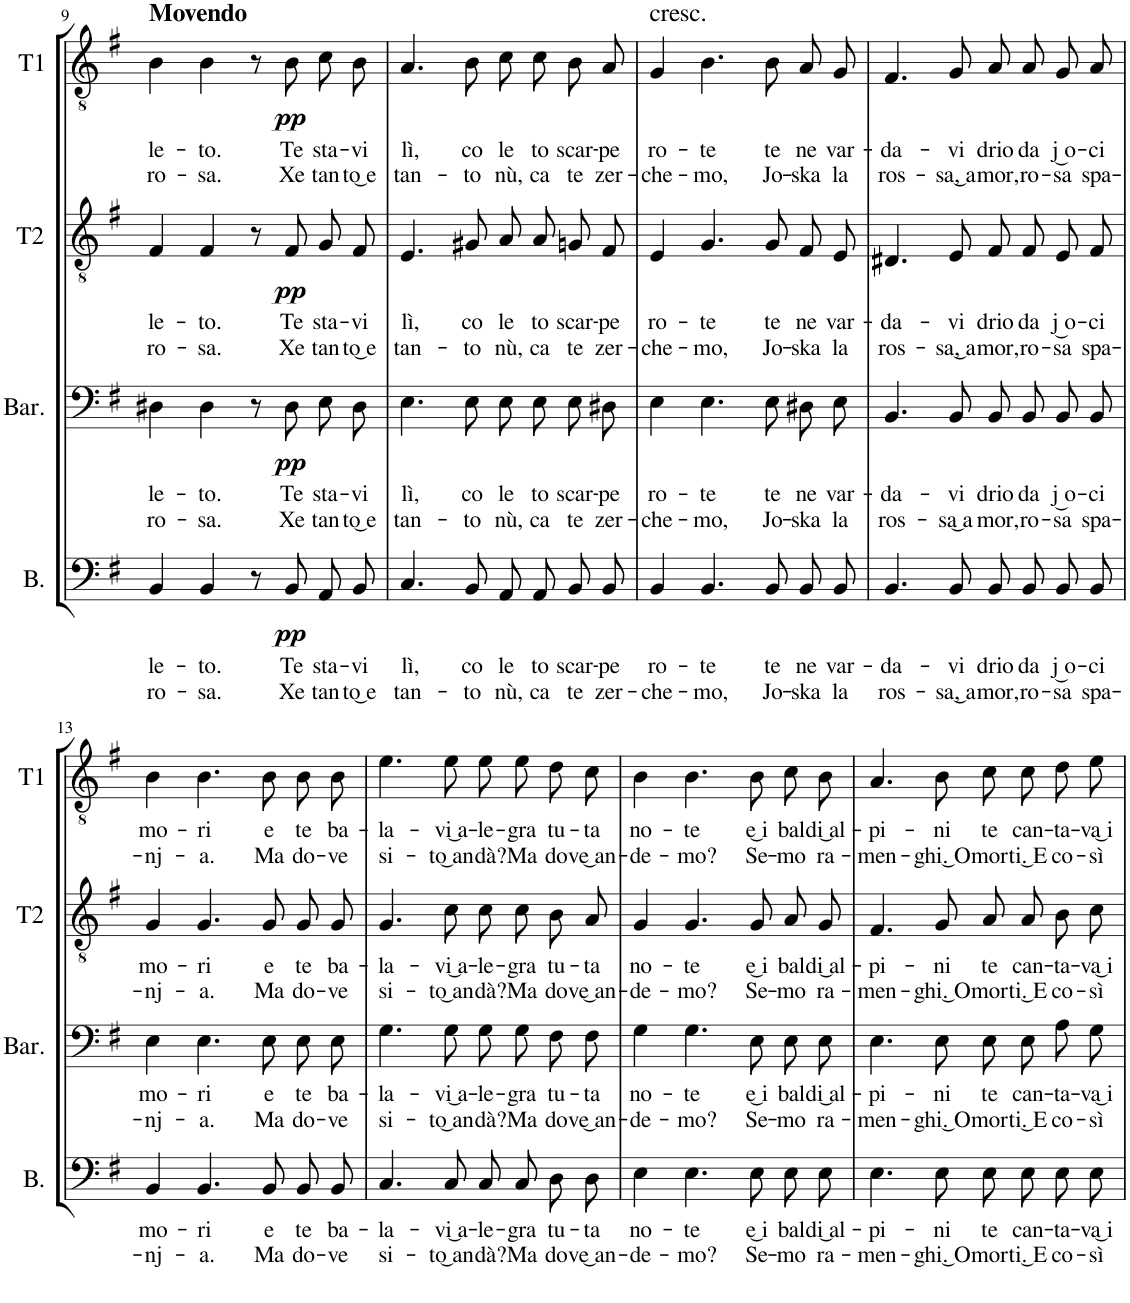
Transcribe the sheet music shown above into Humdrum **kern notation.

**kern	**text	**text	**dynam	**kern	**text	**text	**dynam	**kern	**text	**text	**dynam	**kern	**text	**text	**dynam
*part4	*part4	*part4	*part4	*part3	*part3	*part3	*part3	*part2	*part2	*part2	*part2	*part1	*part1	*part1	*part1
*staff4	*staff4	*staff4	*staff4	*staff3	*staff3	*staff3	*staff3	*staff2	*staff2	*staff2	*staff2	*staff1	*staff1	*staff1	*staff1
*I"Bass	*	*	*	*I"Baritone	*	*	*	*I"Tenor2	*	*	*	*I"Tenor1	*	*	*
*I'B.	*	*	*	*I'Bar.	*	*	*	*I'T2	*	*	*	*I'T1	*	*	*
!!LO:PB:g=z
*clefF4	*	*	*	*clefF4	*	*	*	*clefGv2	*	*	*	*clefGv2	*	*	*
*k[f#]	*	*	*	*k[f#]	*	*	*	*k[f#]	*	*	*	*k[f#]	*	*	*
*M4/4	*	*	*	*M4/4	*	*	*	*M4/4	*	*	*	*M4/4	*	*	*
*met(c)	*	*	*	*met(c)	*	*	*	*met(c)	*	*	*	*met(c)	*	*	*
=9	=9	=9	=9	=9	=9	=9	=9	=9	=9	=9	=9	=9	=9	=9	=9
!	!	!	!	!	!	!	!	!	!	!	!	!LO:TX:a:B:t=Movendo	!	!	!
!	!LO:LY:b	!LO:LY:b	!	!	!LO:LY:b	!LO:LY:b	!	!	!LO:LY:b	!LO:LY:b	!	!	!LO:LY:b	!LO:LY:b	!
4BB/	le-	ro-	.	4D#X\	le-	ro-	.	4F#/	le-	ro-	.	4B\	le-	ro-	.
!	!LO:LY:b	!LO:LY:b	!	!	!LO:LY:b	!LO:LY:b	!	!	!LO:LY:b	!LO:LY:b	!	!	!LO:LY:b	!LO:LY:b	!
4BB/	-to.	-sa.	.	4D#\	-to.	-sa.	.	4F#/	-to.	-sa.	.	4B\	-to.	-sa.	.
8r	.	.	.	8r	.	.	.	8r	.	.	.	8r	.	.	.
!	!LO:LY:b	!LO:LY:b	!LO:DY:b	!	!LO:LY:b	!LO:LY:b	!LO:DY:b	!	!LO:LY:b	!LO:LY:b	!LO:DY:b	!	!LO:LY:b	!LO:LY:b	!LO:DY:b
8BB/	Te	Xe	pp	8D#\	Te	Xe	pp	8F#/	Te	Xe	pp	8B\	Te	Xe	pp
!	!LO:LY:b	!LO:LY:b	!	!	!LO:LY:b	!LO:LY:b	!	!	!LO:LY:b	!LO:LY:b	!	!	!LO:LY:b	!LO:LY:b	!
8AA/L	sta-	tan-	.	8E\L	sta-	tan-	.	8G/L	sta-	tan-	.	8c\L	sta-	tan-	.
!	!LO:LY:b	!LO:LY:b	!	!	!LO:LY:b	!LO:LY:b	!	!	!LO:LY:b	!LO:LY:b	!	!	!LO:LY:b	!LO:LY:b	!
8BB/J	-vi	-to͜ e	.	8D#\J	-vi	-to͜ e	.	8F#/J	-vi	-to͜ e	.	8B\J	-vi	-to͜ e	.
=10	=10	=10	=10	=10	=10	=10	=10	=10	=10	=10	=10	=10	=10	=10	=10
!	!LO:LY:b	!LO:LY:b	!	!	!LO:LY:b	!LO:LY:b	!	!	!LO:LY:b	!LO:LY:b	!	!	!LO:LY:b	!LO:LY:b	!
4.C/	lì,	tan-	.	4.E\	lì,	tan-	.	4.E/	lì,	tan-	.	4.A/	lì,	tan-	.
!	!LO:LY:b	!LO:LY:b	!	!	!LO:LY:b	!LO:LY:b	!	!	!LO:LY:b	!LO:LY:b	!	!	!LO:LY:b	!LO:LY:b	!
8BB/	co	-to	.	8E\	co	-to	.	8G#X/	co	-to	.	8B\	co	-to	.
!	!LO:LY:b	!LO:LY:b	!	!	!LO:LY:b	!LO:LY:b	!	!	!LO:LY:b	!LO:LY:b	!	!	!LO:LY:b	!LO:LY:b	!
8AA/L	le	nù,	.	8E\L	le	nù,	.	8A/L	le	nù,	.	8c\L	le	nù,	.
!	!LO:LY:b	!LO:LY:b	!	!	!LO:LY:b	!LO:LY:b	!	!	!LO:LY:b	!LO:LY:b	!	!	!LO:LY:b	!LO:LY:b	!
8AA/J	to	ca	.	8E\J	to	ca	.	8A/J	to	ca	.	8c\J	to	ca	.
!	!LO:LY:b	!LO:LY:b	!	!	!LO:LY:b	!LO:LY:b	!	!	!LO:LY:b	!LO:LY:b	!	!	!LO:LY:b	!LO:LY:b	!
8BB/L	scar-	te	.	8E\L	scar-	te	.	8Gn/L	scar-	te	.	8B/L	scar-	te	.
!	!LO:LY:b	!LO:LY:b	!	!	!LO:LY:b	!LO:LY:b	!	!	!LO:LY:b	!LO:LY:b	!	!	!LO:LY:b	!LO:LY:b	!
8BB/J	-pe	zer-	.	8D#X\J	-pe	zer-	.	8F#/J	-pe	zer-	.	8A/J	-pe	zer-	.
=11	=11	=11	=11	=11	=11	=11	=11	=11	=11	=11	=11	=11	=11	=11	=11
!	!	!	!	!	!	!	!	!	!	!	!	!LO:TX:a:t=cresc.	!	!	!
!	!LO:LY:b	!LO:LY:b	!	!	!LO:LY:b	!LO:LY:b	!	!	!LO:LY:b	!LO:LY:b	!	!	!LO:LY:b	!LO:LY:b	!
4BB/	ro-	-che-	.	4E\	ro-	-che-	.	4E/	ro-	-che-	.	4G/	ro-	-che-	.
!	!LO:LY:b	!LO:LY:b	!	!	!LO:LY:b	!LO:LY:b	!	!	!LO:LY:b	!LO:LY:b	!	!	!LO:LY:b	!LO:LY:b	!
4.BB/	-te	-mo,	.	4.E\	-te	-mo,	.	4.G/	-te	-mo,	.	4.B\	-te	-mo,	.
!	!LO:LY:b	!LO:LY:b	!	!	!LO:LY:b	!LO:LY:b	!	!	!LO:LY:b	!LO:LY:b	!	!	!LO:LY:b	!LO:LY:b	!
8BB/	te	Jo-	.	8E\	te	Jo-	.	8G/	te	Jo-	.	8B\	te	Jo-	.
!	!LO:LY:b	!LO:LY:b	!	!	!LO:LY:b	!LO:LY:b	!	!	!LO:LY:b	!LO:LY:b	!	!	!LO:LY:b	!LO:LY:b	!
8BB/L	ne	-ska	.	8D#X\L	ne	-ska	.	8F#/L	ne	-ska	.	8A/L	ne	-ska	.
!	!LO:LY:b	!LO:LY:b	!	!	!LO:LY:b	!LO:LY:b	!	!	!LO:LY:b	!LO:LY:b	!	!	!LO:LY:b	!LO:LY:b	!
8BB/J	var-	la	.	8E\J	var-	la	.	8E/J	var-	la	.	8G/J	var-	la	.
=12	=12	=12	=12	=12	=12	=12	=12	=12	=12	=12	=12	=12	=12	=12	=12
!	!LO:LY:b	!LO:LY:b	!	!	!LO:LY:b	!LO:LY:b	!	!	!LO:LY:b	!LO:LY:b	!	!	!LO:LY:b	!LO:LY:b	!
4.BB/	-da-	ros-	.	4.BB/	-da-	ros-	.	4.D#X/	-da-	ros-	.	4.F#/	-da-	ros-	.
!	!LO:LY:b	!LO:LY:b	!	!	!LO:LY:b	!LO:LY:b	!	!	!LO:LY:b	!LO:LY:b	!	!	!LO:LY:b	!LO:LY:b	!
8BB/	-vi	-sa,͜ a-	.	8BB/	-vi	-sa͜ a-	.	8E/	-vi	-sa,͜ a-	.	8G/	-vi	-sa,͜ a-	.
!	!LO:LY:b	!LO:LY:b	!	!	!LO:LY:b	!LO:LY:b	!	!	!LO:LY:b	!LO:LY:b	!	!	!LO:LY:b	!LO:LY:b	!
8BB/L	drio	-mor,	.	8BB/L	drio	-mor,	.	8F#/L	drio	-mor,	.	8A/L	drio	-mor,	.
!	!LO:LY:b	!LO:LY:b	!	!	!LO:LY:b	!LO:LY:b	!	!	!LO:LY:b	!LO:LY:b	!	!	!LO:LY:b	!LO:LY:b	!
8BB/J	da	ro-	.	8BB/J	da	ro-	.	8F#/J	da	ro-	.	8A/J	da	ro-	.
!	!LO:LY:b	!LO:LY:b	!	!	!LO:LY:b	!LO:LY:b	!	!	!LO:LY:b	!LO:LY:b	!	!	!LO:LY:b	!LO:LY:b	!
8BB/L	j͜ o-	-sa	.	8BB/L	j͜ o-	-sa	.	8E/L	j͜ o-	-sa	.	8G/L	j͜ o-	-sa	.
!	!LO:LY:b	!LO:LY:b	!	!	!LO:LY:b	!LO:LY:b	!	!	!LO:LY:b	!LO:LY:b	!	!	!LO:LY:b	!LO:LY:b	!
8BB/J	-ci	spa-	.	8BB/J	-ci	spa-	.	8F#/J	-ci	spa-	.	8A/J	-ci	spa-	.
!!LO:LB:g=z
=13	=13	=13	=13	=13	=13	=13	=13	=13	=13	=13	=13	=13	=13	=13	=13
!	!LO:LY:b	!LO:LY:b	!	!	!LO:LY:b	!LO:LY:b	!	!	!LO:LY:b	!LO:LY:b	!	!	!LO:LY:b	!LO:LY:b	!
4BB/	mo-	-nj-	.	4E\	mo-	-nj-	.	4G/	mo-	-nj-	.	4B\	mo-	-nj-	.
!	!LO:LY:b	!LO:LY:b	!	!	!LO:LY:b	!LO:LY:b	!	!	!LO:LY:b	!LO:LY:b	!	!	!LO:LY:b	!LO:LY:b	!
4.BB/	-ri	-a.	.	4.E\	-ri	-a.	.	4.G/	-ri	-a.	.	4.B\	-ri	-a.	.
!	!LO:LY:b	!LO:LY:b	!	!	!LO:LY:b	!LO:LY:b	!	!	!LO:LY:b	!LO:LY:b	!	!	!LO:LY:b	!LO:LY:b	!
8BB/	e	Ma	.	8E\	e	Ma	.	8G/	e	Ma	.	8B\	e	Ma	.
!	!LO:LY:b	!LO:LY:b	!	!	!LO:LY:b	!LO:LY:b	!	!	!LO:LY:b	!LO:LY:b	!	!	!LO:LY:b	!LO:LY:b	!
8BB/L	te	do-	.	8E\L	te	do-	.	8G/L	te	do-	.	8B\L	te	do-	.
!	!LO:LY:b	!LO:LY:b	!	!	!LO:LY:b	!LO:LY:b	!	!	!LO:LY:b	!LO:LY:b	!	!	!LO:LY:b	!LO:LY:b	!
8BB/J	ba-	-ve	.	8E\J	ba-	-ve	.	8G/J	ba-	-ve	.	8B\J	ba-	-ve	.
=14	=14	=14	=14	=14	=14	=14	=14	=14	=14	=14	=14	=14	=14	=14	=14
!	!LO:LY:b	!LO:LY:b	!	!	!LO:LY:b	!LO:LY:b	!	!	!LO:LY:b	!LO:LY:b	!	!	!LO:LY:b	!LO:LY:b	!
4.C/	-la-	si-	.	4.G\	-la-	si-	.	4.G/	-la-	si-	.	4.e\	-la-	si-	.
!	!LO:LY:b	!LO:LY:b	!	!	!LO:LY:b	!LO:LY:b	!	!	!LO:LY:b	!LO:LY:b	!	!	!LO:LY:b	!LO:LY:b	!
8C/	-vi͜ a-	-to͜ an-	.	8G\	-vi͜ a-	-to͜ an-	.	8c\	-vi͜ a-	-to͜ an-	.	8e\	-vi͜ a-	-to͜ an-	.
!	!LO:LY:b	!LO:LY:b	!	!	!LO:LY:b	!LO:LY:b	!	!	!LO:LY:b	!LO:LY:b	!	!	!LO:LY:b	!LO:LY:b	!
8C/L	-le-	-dà?	.	8G\L	-le-	-dà?	.	8c\L	-le-	-dà?	.	8e\L	-le-	-dà?	.
!	!LO:LY:b	!LO:LY:b	!	!	!LO:LY:b	!LO:LY:b	!	!	!LO:LY:b	!LO:LY:b	!	!	!LO:LY:b	!LO:LY:b	!
8C/J	-gra	Ma	.	8G\J	-gra	Ma	.	8c\J	-gra	Ma	.	8e\J	-gra	Ma	.
!	!LO:LY:b	!LO:LY:b	!	!	!LO:LY:b	!LO:LY:b	!	!	!LO:LY:b	!LO:LY:b	!	!	!LO:LY:b	!LO:LY:b	!
8D\L	tu-	do-	.	8F#\L	tu-	do-	.	8B/L	tu-	do-	.	8d\L	tu-	do-	.
!	!LO:LY:b	!LO:LY:b	!	!	!LO:LY:b	!LO:LY:b	!	!	!LO:LY:b	!LO:LY:b	!	!	!LO:LY:b	!LO:LY:b	!
8D\J	-ta	-ve͜ an-	.	8F#\J	-ta	-ve͜ an-	.	8A/J	-ta	-ve͜ an-	.	8c\J	-ta	ve͜ an-	.
=15	=15	=15	=15	=15	=15	=15	=15	=15	=15	=15	=15	=15	=15	=15	=15
!	!LO:LY:b	!LO:LY:b	!	!	!LO:LY:b	!LO:LY:b	!	!	!LO:LY:b	!LO:LY:b	!	!	!LO:LY:b	!LO:LY:b	!
4E\	no-	-de-	.	4G\	no-	-de-	.	4G/	no-	-de-	.	4B\	no-	-de-	.
!	!LO:LY:b	!LO:LY:b	!	!	!LO:LY:b	!LO:LY:b	!	!	!LO:LY:b	!LO:LY:b	!	!	!LO:LY:b	!LO:LY:b	!
4.E\	-te	-mo?	.	4.G\	-te	-mo?	.	4.G/	-te	-mo?	.	4.B\	-te	-mo?	.
!	!LO:LY:b	!LO:LY:b	!	!	!LO:LY:b	!LO:LY:b	!	!	!LO:LY:b	!LO:LY:b	!	!	!LO:LY:b	!LO:LY:b	!
8E\	e͜ i	Se-	.	8E\	e͜ i	Se-	.	8G/	e͜ i	Se-	.	8B\	e͜ i	Se-	.
!	!LO:LY:b	!LO:LY:b	!	!	!LO:LY:b	!LO:LY:b	!	!	!LO:LY:b	!LO:LY:b	!	!	!LO:LY:b	!LO:LY:b	!
8E\L	bal-	-mo	.	8E\L	bal-	-mo	.	8A/L	bal-	-mo	.	8c\L	bal-	-mo	.
!	!LO:LY:b	!LO:LY:b	!	!	!LO:LY:b	!LO:LY:b	!	!	!LO:LY:b	!LO:LY:b	!	!	!LO:LY:b	!LO:LY:b	!
8E\J	-di͜ al-	ra-	.	8E\J	-di͜ al-	ra-	.	8G/J	-di͜ al-	ra-	.	8B\J	di͜ al-	ra-	.
=16	=16	=16	=16	=16	=16	=16	=16	=16	=16	=16	=16	=16	=16	=16	=16
!	!LO:LY:b	!LO:LY:b	!	!	!LO:LY:b	!LO:LY:b	!	!	!LO:LY:b	!LO:LY:b	!	!	!LO:LY:b	!LO:LY:b	!
4.E\	-pi-	-men-	.	4.E\	-pi-	-men-	.	4.F#/	-pi-	-men-	.	4.A/	-pi-	-men-	.
!	!LO:LY:b	!LO:LY:b	!	!	!LO:LY:b	!LO:LY:b	!	!	!LO:LY:b	!LO:LY:b	!	!	!LO:LY:b	!LO:LY:b	!
8E\	-ni	-ghi.͜ O	.	8E\	-ni	-ghi.͜ O	.	8G/	-ni	-ghi.͜ O	.	8B\	-ni	-ghi.͜ O	.
!	!LO:LY:b	!LO:LY:b	!	!	!LO:LY:b	!LO:LY:b	!	!	!LO:LY:b	!LO:LY:b	!	!	!LO:LY:b	!LO:LY:b	!
8E\L	te	mor-	.	8E\L	te	mor-	.	8A/L	te	mor-	.	8c\L	te	mor-	.
!	!LO:LY:b	!LO:LY:b	!	!	!LO:LY:b	!LO:LY:b	!	!	!LO:LY:b	!LO:LY:b	!	!	!LO:LY:b	!LO:LY:b	!
8E\J	can-	-ti.͜ E	.	8E\J	can-	-ti.͜ E	.	8A/J	can-	-ti.͜ E	.	8c\J	can-	-ti.͜ E	.
!	!LO:LY:b	!LO:LY:b	!	!	!LO:LY:b	!LO:LY:b	!	!	!LO:LY:b	!LO:LY:b	!	!	!LO:LY:b	!LO:LY:b	!
8E\L	-ta-	co-	.	8A\L	-ta-	co-	.	8B\L	-ta-	co-	.	8d\L	-ta-	co-	.
!	!LO:LY:b	!LO:LY:b	!	!	!LO:LY:b	!LO:LY:b	!	!	!LO:LY:b	!LO:LY:b	!	!	!LO:LY:b	!LO:LY:b	!
8E\J	-va͜ i	-sì	.	8G\J	-va͜ i	-sì	.	8c\J	-va͜ i	-sì	.	8e\J	-va͜ i	-sì	.
=	=	=	=	=	=	=	=	=	=	=	=	=	=	=	=
*-	*-	*-	*-	*-	*-	*-	*-	*-	*-	*-	*-	*-	*-	*-	*-
